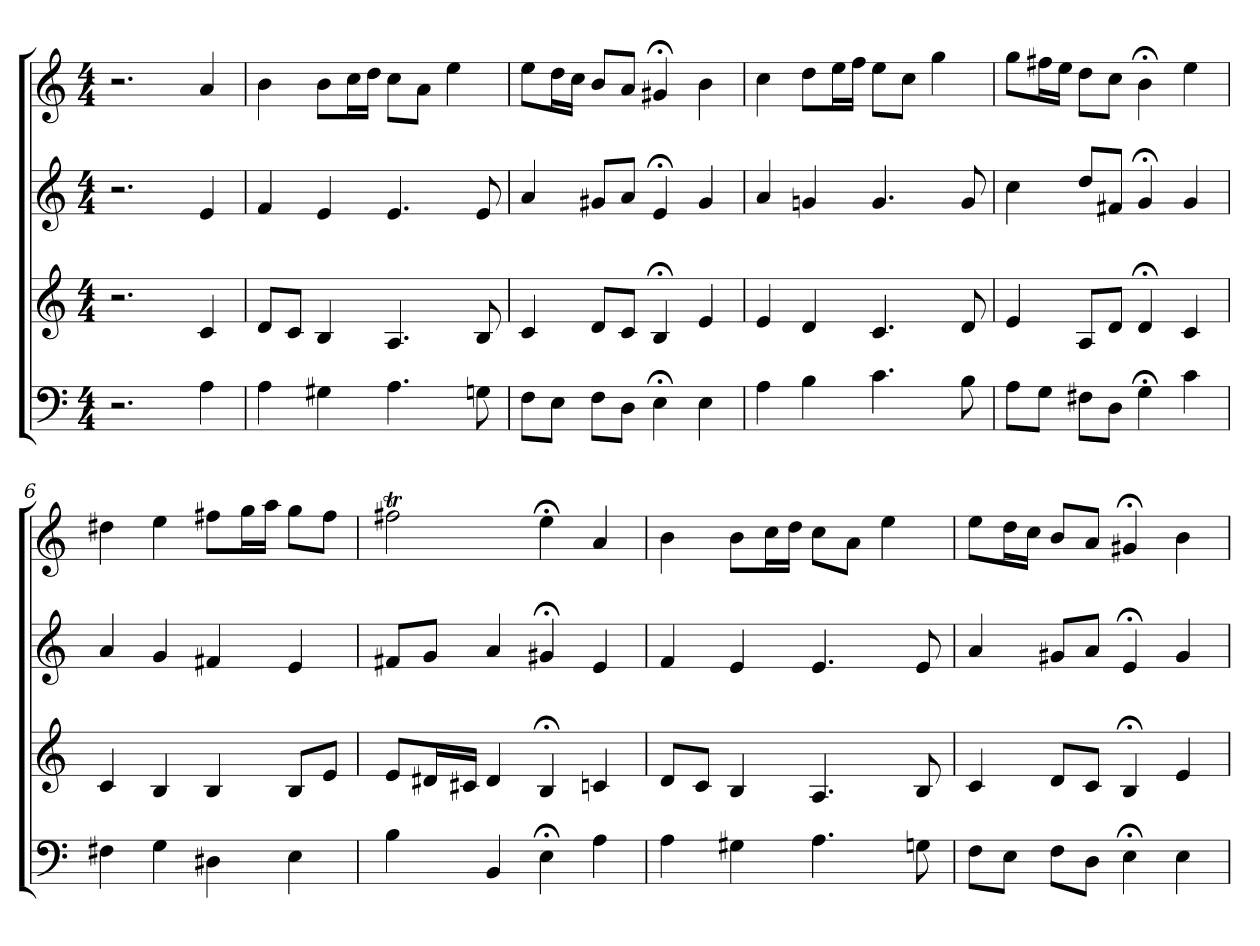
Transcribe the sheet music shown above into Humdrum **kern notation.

**kern	**kern	**kern	**kern
*part4	*part3	*part2	*part1
*staff4	*staff3	*staff2	*staff1
*clefF4	*clefG2	*clefG2	*clefG2
*k[]	*k[]	*k[]	*k[]
*C:	*C:	*C:	*a:
*M4/4	*M4/4	*M4/4	*M4/4
=1	=1	=1	=1
2.r	2.r	2.r	2.r
4A	4c	4e	4a
=2	=2	=2	=2
4A	8d/L	4f	4b
.	8c/J	.	.
4G#X	4B	4e	8b\L
.	.	.	16cc\L
.	.	.	16dd\JJ
4.A	4.A	4.e	8cc\L
.	.	.	8a\J
.	.	.	4ee
8Gn	8B	8e	.
=3	=3	=3	=3
8F\L	4c	4a	8ee\L
8E\J	.	.	16dd\L
.	.	.	16cc\JJ
8F\L	8d/L	8g#X/L	8b/L
8D\J	8c/J	8a/J	8a/J
4E;<	4B;<	4e;<	4g#X;<
4E	4e	4g#	4b
=4	=4	=4	=4
4A	4e	4a	4cc
4B	4d	4gn	8dd\L
.	.	.	16ee\L
.	.	.	16ff\JJ
4.c	4.c	4.g	8ee\L
.	.	.	8cc\J
.	.	.	4gg
8B	8d	8g	.
=5	=5	=5	=5
8A\L	4e	4cc	8gg\L
8G\J	.	.	16ff#X\L
.	.	.	16ee\JJ
8F#X\L	8A/L	8dd/L	8dd\L
8D\J	8d/J	8f#X/J	8cc\J
4G;<	4d;<	4g;<	4b;<
4c	4c	4g	4ee
=6	=6	=6	=6
4F#X	4c	4a	4dd#X
4G	4B	4g	4ee
4D#X	4B	4f#X	8ff#X\L
.	.	.	16gg\L
.	.	.	16aa\JJ
4E	8B/L	4e	8gg\L
.	8e/J	.	8ff#\J
=7	=7	=7	=7
4B	8e/L	8f#X/L	2ff#Xt
.	16d#X/L	8g/J	.
.	16c#X/JJ	.	.
4BB	4d#	4a	.
4E;<	4B;<	4g#X;<	4ee;<
4A	4c	4e	4a
=8	=8	=8	=8
4A	8d/L	4f	4b
.	8c/J	.	.
4G#X	4B	4e	8b\L
.	.	.	16cc\L
.	.	.	16dd\JJ
4.A	4.A	4.e	8cc\L
.	.	.	8a\J
.	.	.	4ee
8Gn	8B	8e	.
=9	=9	=9	=9
8F\L	4c	4a	8ee\L
8E\J	.	.	16dd\L
.	.	.	16cc\JJ
8F\L	8d/L	8g#X/L	8b/L
8D\J	8c/J	8a/J	8a/J
4E;<	4B;<	4e;<	4g#X;<
4E	4e	4g#	4b
=	=	=	=
*-	*-	*-	*-
